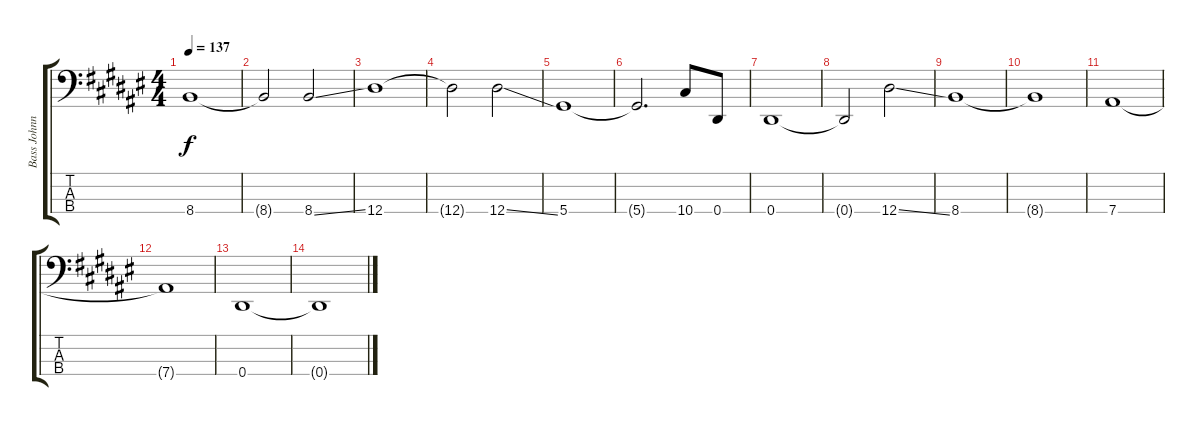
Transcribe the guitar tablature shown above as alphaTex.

\track ("Bass Johnny chow" "Bass Johnn") {instrument electricbassfinger}
\staff {score tabs}
\tuning (Gb2 Db2 Ab1 Eb1) {hide}
\ts (4 4)
\tempo 137
\clef f4
\ks d#minor
8.4.1{dy f} |
8.4{t}.2 8.4{ss}.2 |
12.4.1 |
12.4{t}.2 12.4{ss}.2 |
5.4.1 |
5.4{t}.2{d} 10.4.8 0.4.8 |
0.4.1 |
0.4{t}.2 12.4{ss}.2 |
8.4.1 |
8.4{t}.1 |
7.4.1 |
7.4{t}.1 |
0.4.1 |
0.4{t}.1
